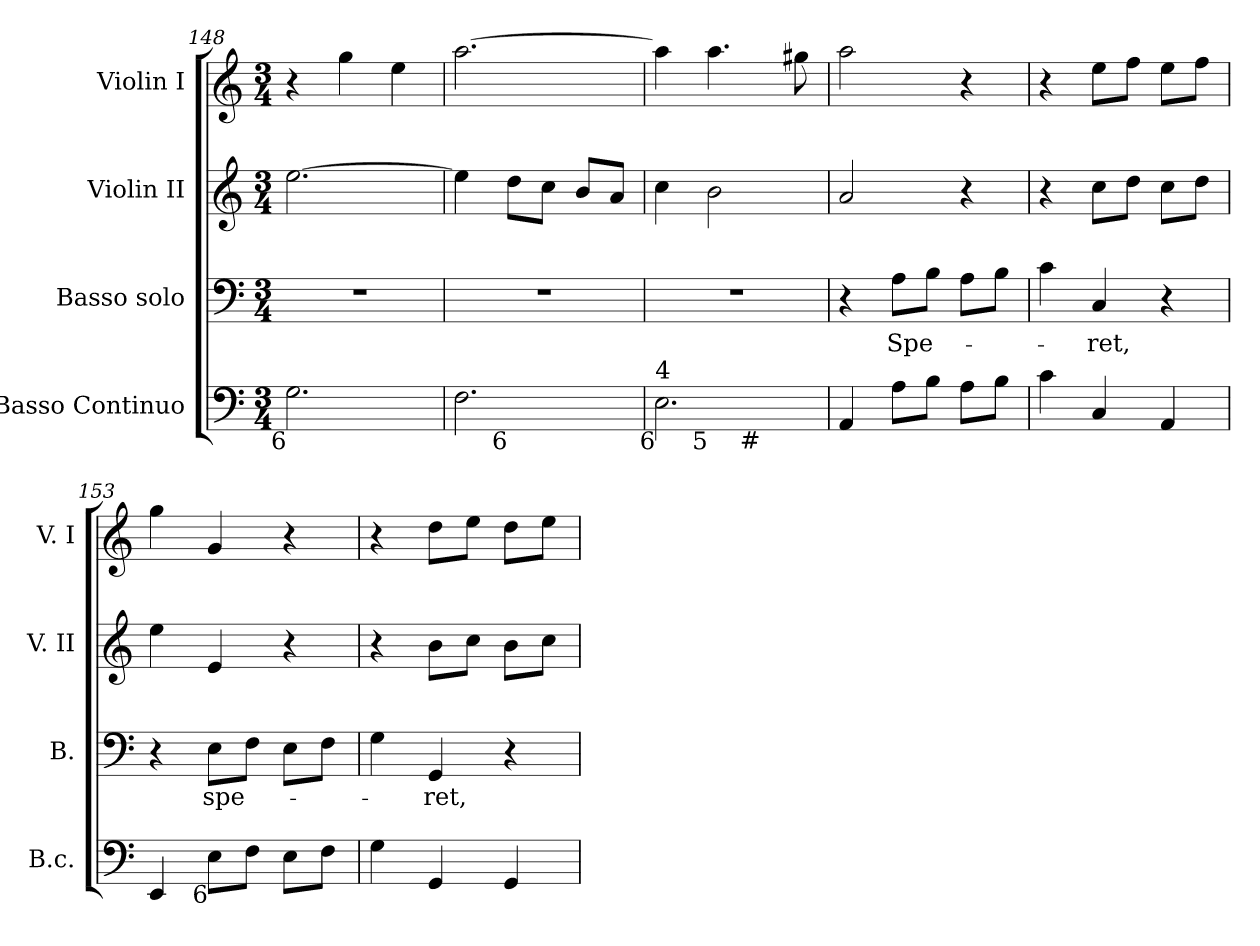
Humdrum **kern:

**kern	**kern	**text	**kern	**kern
*part4	*part3	*part3	*part2	*part1
*staff4	*staff3	*staff3	*staff2	*staff1
*I"Basso Continuo	*I"Basso solo	*	*I"Violin II	*I"Violin I
*I'B.c.	*I'B.	*	*I'V. II	*I'V. I
*clefF4	*clefF4	*	*clefG2	*clefG2
*k[]	*k[]	*	*k[]	*k[]
*a:	*a:	*	*a:	*a:
*M3/4	*M3/4	*	*M3/4	*M3/4
=148	=148	=148	=148	=148
!LO:TX:b:rj:t=6	!	!	!	!
!	!LO:N:vis=1	!	!	!
2.Gi\	2.r	.	[2.eei\	4r
.	.	.	.	4ggi\
.	.	.	.	4eei\
=149	=149	=149	=149	=149
!LO:TX:b:rj:t=7	!	!	!	!
!	!LO:N:vis=1	!	!	!
*^	*	*	*	*
2.Fi\	4ryy	2.r	.	4eei\]	[2.aai\
!	!LO:TX:b:rj:t=6	!	!	!	!
.	2ryy	.	.	8ddi\L	.
.	.	.	.	8cci\J	.
.	.	.	.	8bi/L	.
.	.	.	.	8ai/J	.
=150	=150	=150	=150	=150	=150
!LO:TX:b:rj:t=6	!	!	!	!	!
!LO:TX:t=4	!	!	!	!	!
!	!	!LO:N:vis=1	!	!	!
*	*^	*	*	*	*
2.Ei\	4ryy	2ryy	2.r	.	4cci\	4aai\]
!	!LO:TX:b:rj:t=5	!	!	!	!	!
.	2ryy	.	.	.	2bi\	4.aai\
!	!	!LO:TX:b:rj:t=#	!	!	!	!
.	.	4ryy	.	.	.	.
.	.	.	.	.	.	8gg#Xi\
*v	*v	*v	*	*	*	*
=151	=151	=151	=151	=151
4AAi/	4r	.	2ai/	2aai\
!	!	!LO:LY:b:color=#000000	!	!
8Ai\L	8Ai\L	Spe-	.	.
8Bi\J	8Bi\J	.	.	.
8Ai\L	8Ai\L	.	4r	4r
8Bi\J	8Bi\J	.	.	.
=152	=152	=152	=152	=152
4ci\	4ci\	.	4r	4r
!	!	!LO:LY:b:color=#000000	!	!
4Ci/	4Ci/	-ret,	8cci\L	8eei\L
.	.	.	8ddi\J	8ffi\J
4AAi/	4r	.	8cci\L	8eei\L
.	.	.	8ddi\J	8ffi\J
=153	=153	=153	=153	=153
4EEi/	4r	.	4eei\	4ggi\
!LO:TX:b:rj:t=6	!	!	!	!
!	!	!LO:LY:b:color=#000000	!	!
8Ei\L	8Ei\L	spe-	4ei/	4gi/
8Fi\J	8Fi\J	.	.	.
8Ei\L	8Ei\L	.	4r	4r
8Fi\J	8Fi\J	.	.	.
=154	=154	=154	=154	=154
4Gi\	4Gi\	.	4r	4r
!	!	!LO:LY:b:color=#000000	!	!
4GGi/	4GGi/	-ret,	8bi\L	8ddi\L
.	.	.	8cci\J	8eei\J
4GGi/	4r	.	8bi\L	8ddi\L
.	.	.	8cci\J	8eei\J
=	=	=	=	=
*-	*-	*-	*-	*-
